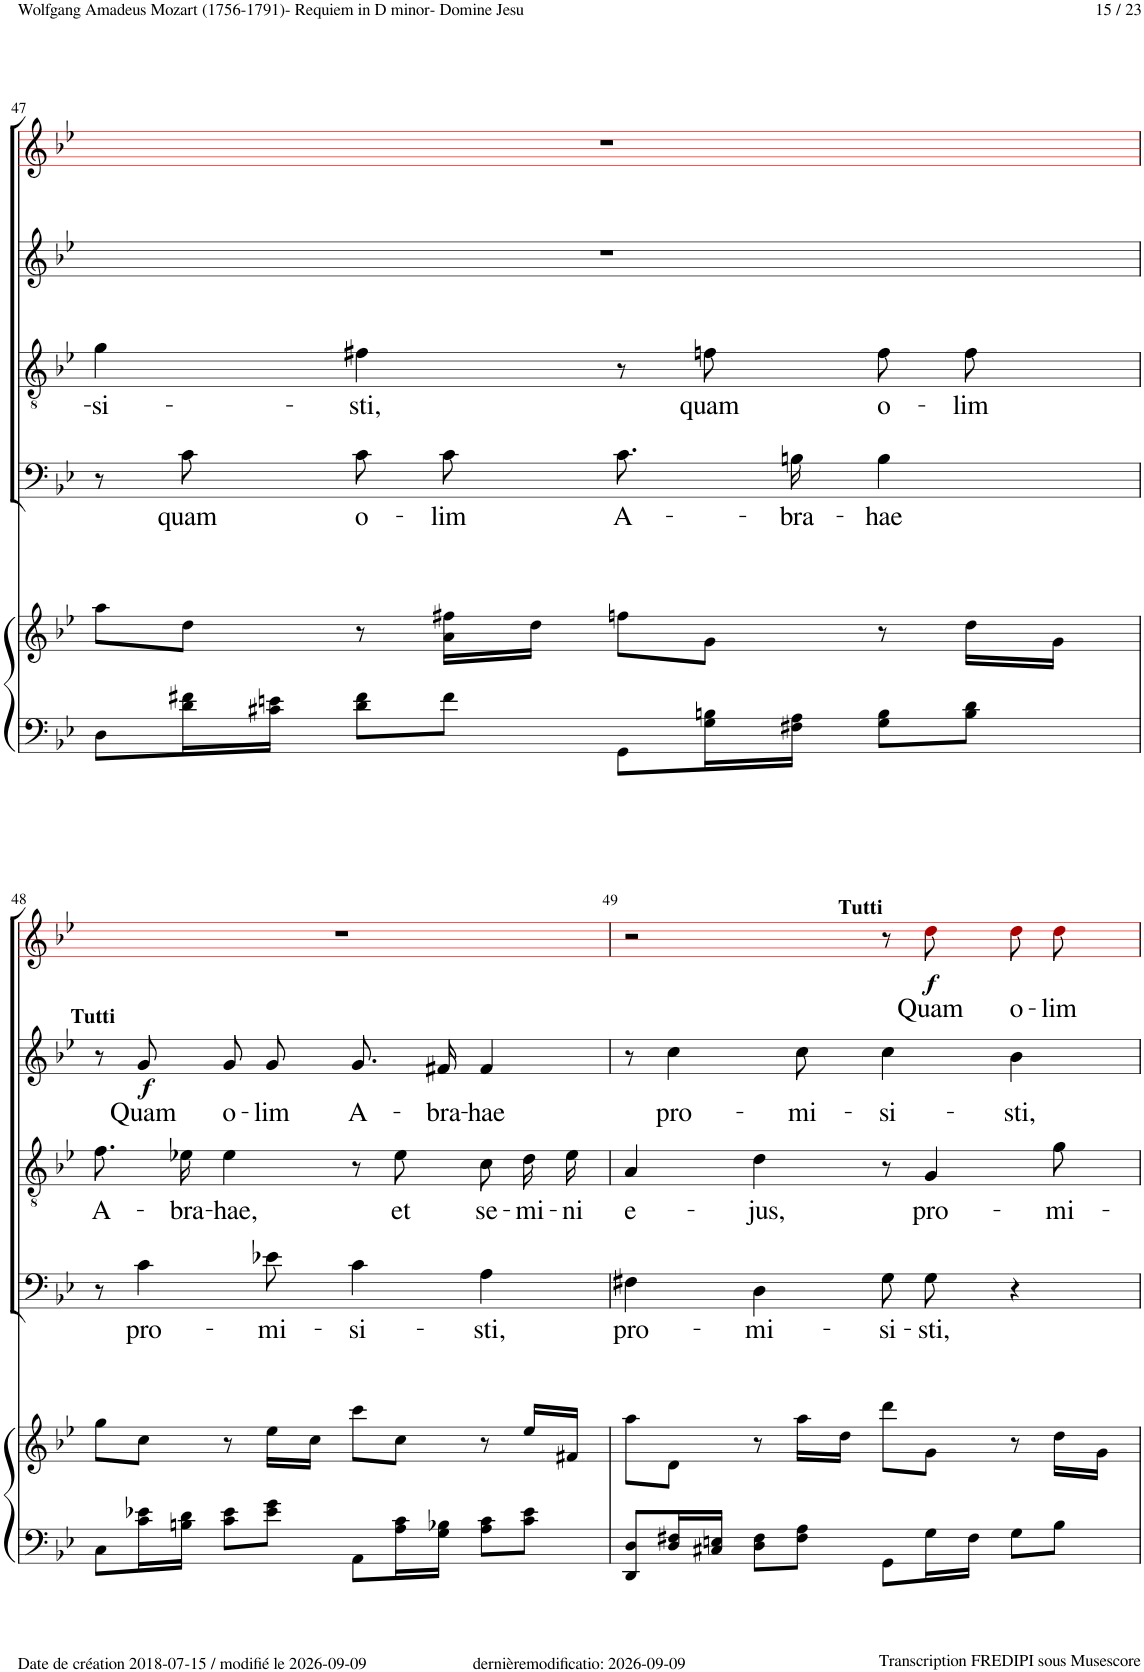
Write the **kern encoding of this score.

**kern	**kern	**kern	**text	**kern	**text	**kern	**text	**dynam	**kern	**text	**dynam
*part5	*part5	*part4	*part4	*part3	*part3	*part2	*part2	*part2	*part1	*part1	*part1
*staff6	*staff5	*staff4	*staff4	*staff3	*staff3	*staff2	*staff2	*staff2	*staff1	*staff1	*staff1
*I"Piano	*	*I"Bass	*	*I"Tenor	*	*I"Alto	*	*	*I"Soprano	*	*
*I'Pno	*	*	*	*	*	*	*	*	*	*	*
!!LO:PB:g=z
*clefF4	*clefG2	*clefF4	*	*clefGv2	*	*clefG2	*	*	*clefG2	*	*
*	*	*	*	*	*	*	*	*	*ITrd1c2	*	*
*k[b-e-]	*k[b-e-]	*k[b-e-]	*	*k[b-e-]	*	*k[b-e-]	*	*	*k[b-e-]	*	*
*M4/4	*M4/4	*M4/4	*	*M4/4	*	*M4/4	*	*	*M4/4	*	*
*met(c)	*met(c)	*met(c)	*	*met(c)	*	*met(c)	*	*	*met(c)	*	*
=47	=47	=47	=47	=47	=47	=47	=47	=47	=47	=47	=47
!	!	!	!	!	!LO:LY:b	!	!	!	!	!	!
8D\L	8aa\L	8r	.	4g!\	-si-	1r	.	.	1r	.	.
!	!	!	!LO:LY:b	!	!	!	!	!	!	!	!
16d\ 16f#X\L	8dd\J	8c!\	quam	.	.	.	.	.	.	.	.
16c#X\ 16en\JJ	.	.	.	.	.	.	.	.	.	.	.
!	!	!	!LO:LY:b	!	!LO:LY:b	!	!	!	!	!	!
8d\ 8f#\L	8r	8c!\L	o-	4f#X!\	-sti,	.	.	.	.	.	.
!	!	!	!LO:LY:b	!	!	!	!	!	!	!	!
8f#\J	16a\ 16ff#X\LL	8c!\J	-lim	.	.	.	.	.	.	.	.
.	16dd\JJ	.	.	.	.	.	.	.	.	.	.
!	!	!	!LO:LY:b	!	!	!	!	!	!	!	!
8GG\L	8ffn\L	8.c!\L	A-	8r	.	.	.	.	.	.	.
!	!	!	!	!	!LO:LY:b	!	!	!	!	!	!
16G\ 16Bn\L	8g\J	.	.	8fn!\	quam	.	.	.	.	.	.
!	!	!	!LO:LY:b	!	!	!	!	!	!	!	!
16F#X\ 16A\JJ	.	16Bn!\Jk	-bra-	.	.	.	.	.	.	.	.
!	!	!	!LO:LY:b	!	!LO:LY:b	!	!	!	!	!	!
8G\ 8B\L	8r	4B!\	-hae	8f!\L	o-	.	.	.	.	.	.
!	!	!	!	!	!LO:LY:b	!	!	!	!	!	!
8B\ 8d\J	16dd\LL	.	.	8f!\J	-lim	.	.	.	.	.	.
.	16g\JJ	.	.	.	.	.	.	.	.	.	.
!!LO:LB:g=z
=48	=48	=48	=48	=48	=48	=48	=48	=48	=48	=48	=48
!	!	!	!	!	!LO:LY:b	!	!	!	!	!	!
8C\L	8gg\L	8r	.	8.f!\L	A-	8r	.	.	1r	.	.
!	!	!	!	!	!	!LO:TX:a:B:t=Tutti	!	!	!	!	!
!	!	!	!LO:LY:b	!	!	!	!LO:LY:b	!LO:DY:b	!	!	!
16c\ 16e-X\L	8cc\J	4c!\	pro-	.	.	8g!/	Quam	f	.	.	.
!	!	!	!	!	!LO:LY:b	!	!	!	!	!	!
16Bn\ 16d\JJ	.	.	.	16e-X!\Jk	-bra-	.	.	.	.	.	.
!	!	!	!	!	!LO:LY:b	!	!LO:LY:b	!	!	!	!
8c\ 8e-\L	8r	.	.	4e-!\	-hae,	8g!/L	o-	.	.	.	.
!	!	!	!LO:LY:b	!	!	!	!LO:LY:b	!	!	!	!
8e-\ 8g\J	16ee-\LL	8e-X!\	-mi-	.	.	8g!/J	-lim	.	.	.	.
.	16cc\JJ	.	.	.	.	.	.	.	.	.	.
!	!	!	!LO:LY:b	!	!	!	!LO:LY:b	!	!	!	!
8AA\L	8ccc\L	4c!\	-si-	8r	.	8.g!/L	A-	.	.	.	.
!	!	!	!	!	!LO:LY:b	!	!	!	!	!	!
16A\ 16c\L	8cc\J	.	.	8e-!\	et	.	.	.	.	.	.
!	!	!	!	!	!	!	!LO:LY:b	!	!	!	!
16G\ 16B-X\JJ	.	.	.	.	.	16f#X!/Jk	-bra-	.	.	.	.
!	!	!	!LO:LY:b	!	!LO:LY:b	!	!LO:LY:b	!	!	!	!
8A\ 8c\L	8r	4A!\	-sti,	8c!\L	se-	4f#!/	-hae	.	.	.	.
!	!	!	!	!	!LO:LY:b	!	!	!	!	!	!
8c\ 8e-\J	16ee-/LL	.	.	16d!\L	-mi-	.	.	.	.	.	.
!	!	!	!	!	!LO:LY:b	!	!	!	!	!	!
.	16f#X/JJ	.	.	16e-!\JJ	-ni	.	.	.	.	.	.
=49	=49	=49	=49	=49	=49	=49	=49	=49	=49	=49	=49
!	!	!	!LO:LY:b	!	!LO:LY:b	!	!	!	!	!	!
8DD/ 8D/L	8aa\L	4F#X!\	pro-	4A!/	e-	8r	.	.	2r	.	.
!	!	!	!	!	!	!	!LO:LY:b	!	!	!	!
16D/ 16F#X/L	8d\J	.	.	.	.	4cc!\	pro-	.	.	.	.
16C#X/ 16En/JJ	.	.	.	.	.	.	.	.	.	.	.
!	!	!	!LO:LY:b	!	!LO:LY:b	!	!	!	!	!	!
8D\ 8F#\L	8r	4D!\	-mi-	4d!\	-jus,	.	.	.	.	.	.
!	!	!	!	!	!	!	!LO:LY:b	!	!	!	!
8F#\ 8A\J	16aa\LL	.	.	.	.	8cc!\	-mi-	.	.	.	.
.	16dd\JJ	.	.	.	.	.	.	.	.	.	.
!	!	!	!LO:LY:b	!	!	!	!LO:LY:b	!	!	!	!
8GG\L	8ddd\L	8G!\L	-si-	8r	.	4cc!\	-si-	.	8r	.	.
!	!	!	!	!	!	!	!	!	!LO:TX:a:B:t=Tutti	!	!
!	!	!	!LO:LY:b	!	!LO:LY:b	!	!	!	!	!LO:LY:b	!LO:DY:b
16G\L	8g\J	8G!\J	-sti,	4G!/	pro-	.	.	.	8dd!i\	Quam	f
16F#\JJ	.	.	.	.	.	.	.	.	.	.	.
!	!	!	!	!	!	!	!LO:LY:b	!	!	!LO:LY:b	!
8G\L	8r	4r	.	.	.	4b-!\	-sti,	.	8dd!i\L	o-	.
!	!	!	!	!	!LO:LY:b	!	!	!	!	!LO:LY:b	!
8B-\J	16dd\LL	.	.	8g!\	-mi-	.	.	.	8dd!i\J	-lim	.
.	16g\JJ	.	.	.	.	.	.	.	.	.	.
=	=	=	=	=	=	=	=	=	=	=	=
*-	*-	*-	*-	*-	*-	*-	*-	*-	*-	*-	*-
